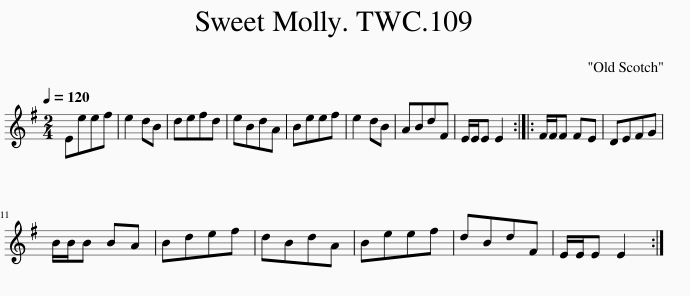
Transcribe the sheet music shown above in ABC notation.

X:1
L:1/8
Q:1/4=120
M:2/4
I:linebreak $
K:Emin
V:1 treble
V:1
 Eeef | e2 dB | defd | eBdA | Beef | %5
 e2 dB | ABdF | E/E/E E2 :: F/F/F FE | DEFG |$ %10
 B/B/B BA | Bdef | dBdA | Beef | dBdF | %15
 E/E/E E2 :| %16
